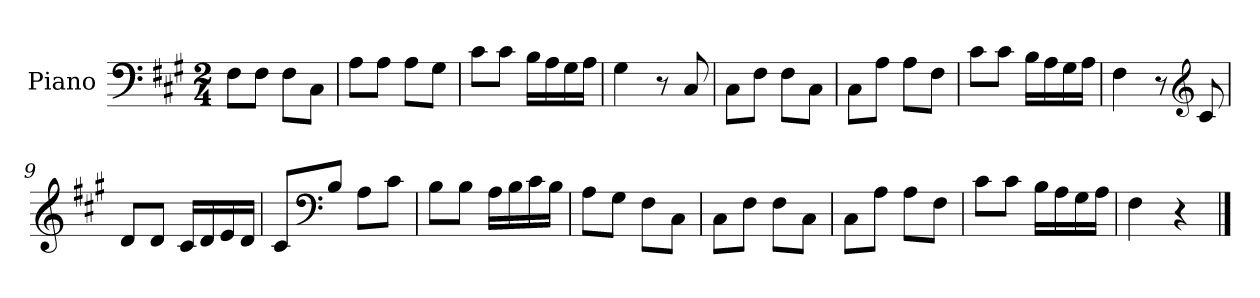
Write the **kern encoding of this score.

**kern
*part1
*staff1
*I"Piano
*I'Pno.
*clefF4
*k[f#c#g#]
*M2/4
*MM120
=1
8F#\L
8F#\J
8F#\L
8C#\J
=2
8A\L
8A\J
8A\L
8G#\J
=3
8c#\L
8c#\J
16B\LL
16A\
16G#\
16A\JJ
=4
4G#\
8r
8C#/
=5
8C#\L
8F#\J
8F#\L
8C#\J
=6
8C#\L
8A\J
8A\L
8F#\J
=7
8c#\L
8c#\J
16B\LL
16A\
16G#\
16A\JJ
=8
4F#\
8r
*clefG2
8c#/
!!LO:LB:g=z
=9
8d/L
8d/J
16c#/LL
16d/
16e/
16d/JJ
=10
8c#/L
*clefF4
8B/J
8A\L
8c#\J
=11
8B\L
8B\J
16A\LL
16B\
16c#\
16B\JJ
=12
8A\L
8G#\J
8F#\L
8C#\J
=13
8C#\L
8F#\J
8F#\L
8C#\J
=14
8C#\L
8A\J
8A\L
8F#\J
=15
8c#\L
8c#\J
16B\LL
16A\
16G#\
16A\JJ
=16
4F#\
4r
==
*-
